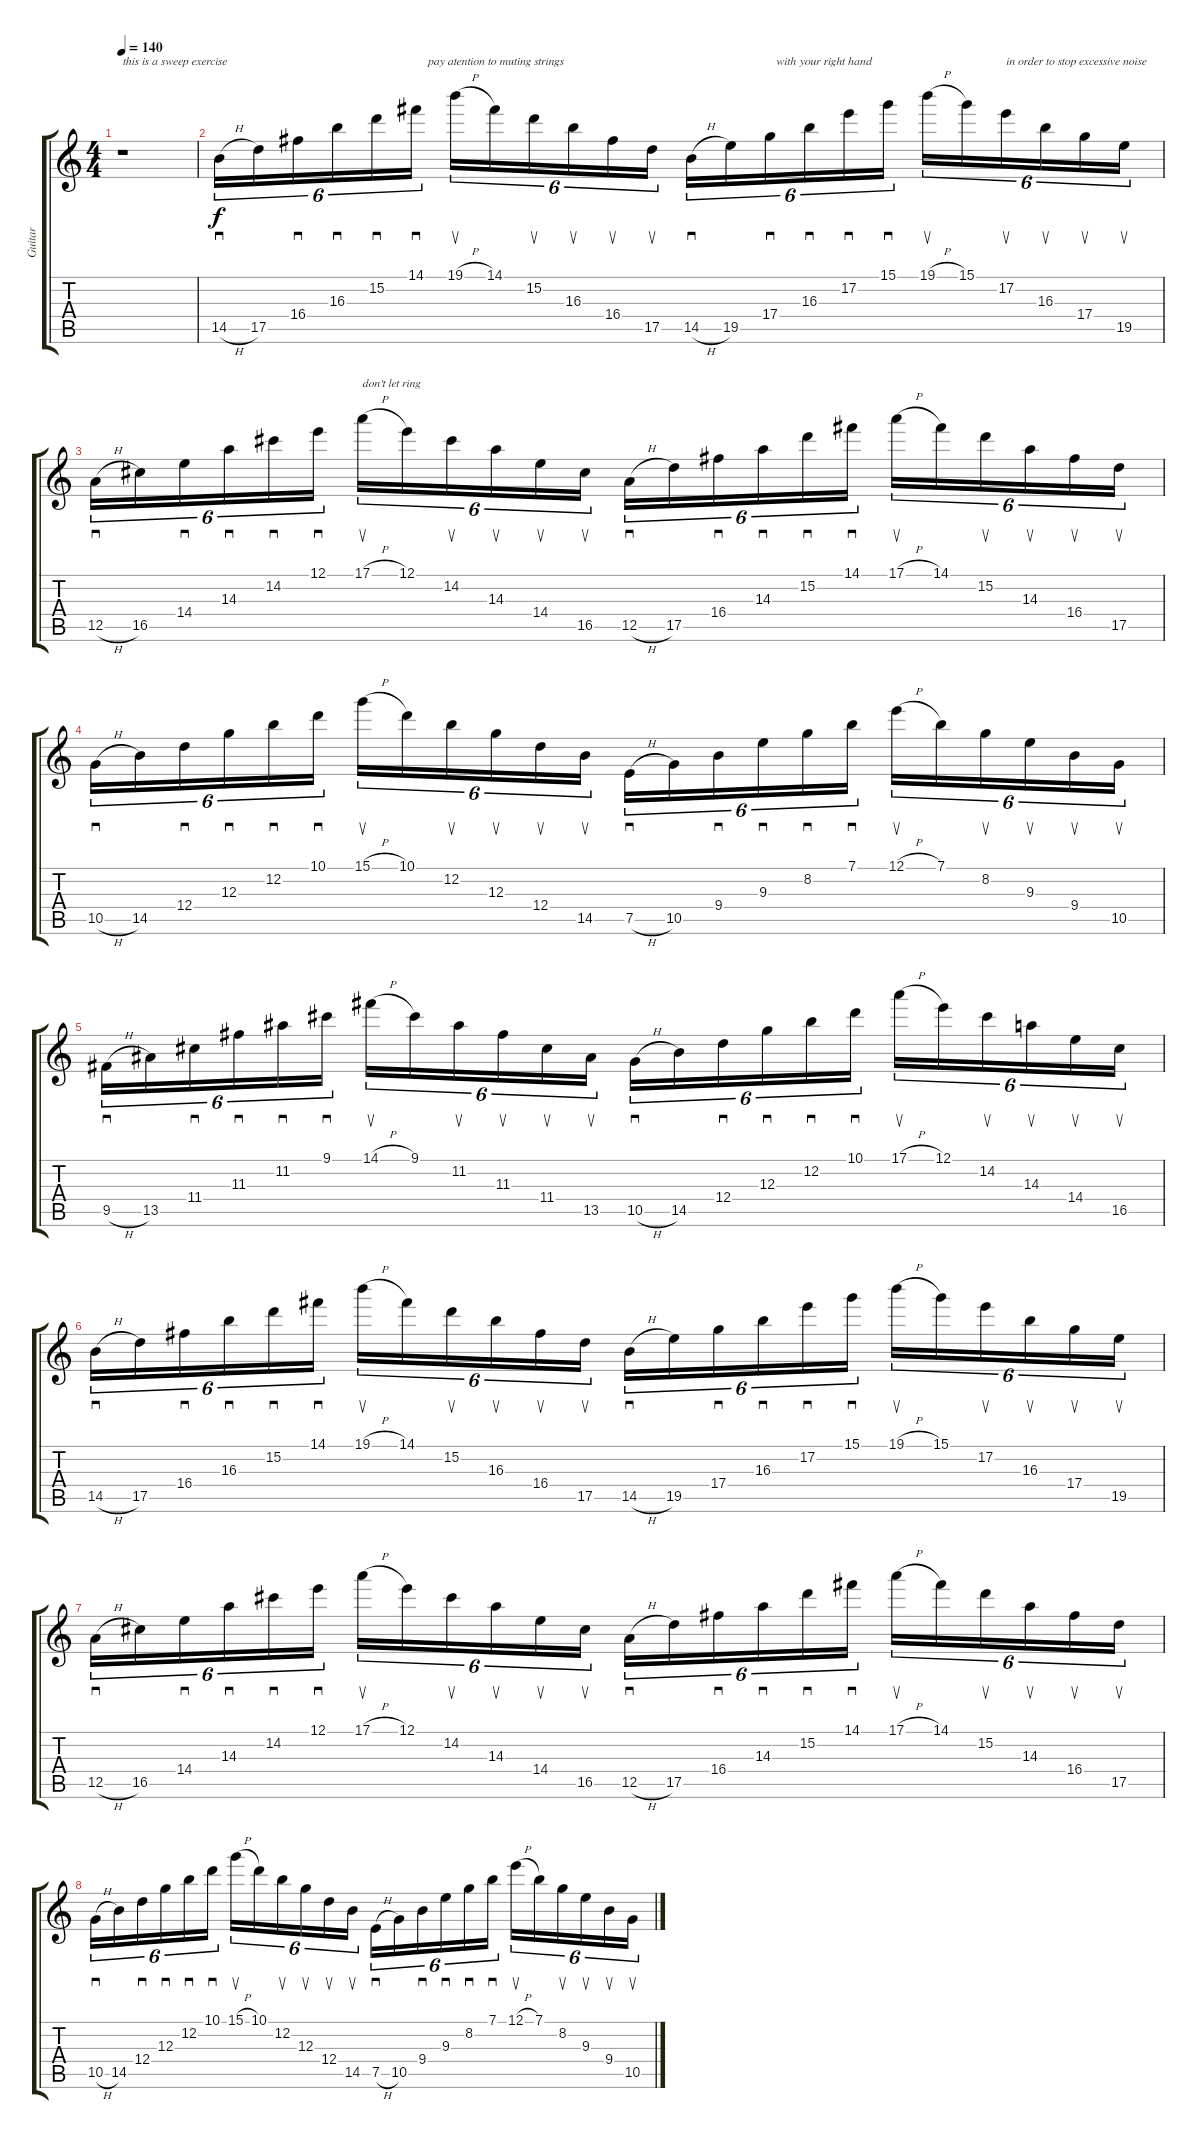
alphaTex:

\track ("Guitar" "Guitar") {instrument overdrivenguitar}
\staff {score tabs}
\tuning (E4 B3 G3 D3 A2 E2) {hide}
\ts (4 4)
\tempo 140
\clef g2
\ks c
r.1{txt "this is a sweep exercise" dy f instrument overdrivenguitar} |
14.5{h}.16{sd tu (6 4)} 17.5.16{tu (6 4)} 16.4.16{sd tu (6 4)} 16.3.16{sd tu (6 4)} 15.2.16{sd tu (6 4)} 14.1.16{sd tu (6 4) txt "    pay atention to muting strings"} 19.1{h}.16{su tu (6 4)} 14.1.16{tu (6 4)} 15.2.16{su tu (6 4)} 16.3.16{su tu (6 4)} 16.4.16{su tu (6 4)} 17.5.16{su tu (6 4)} 14.5{h}.16{sd tu (6 4)} 19.5.16{tu (6 4)} 17.4.16{sd tu (6 4) txt "  with your right hand"} 16.3.16{sd tu (6 4)} 17.2.16{sd tu (6 4)} 15.1.16{sd tu (6 4)} 19.1{h}.16{su tu (6 4)} 15.1.16{tu (6 4)} 17.2.16{su tu (6 4) txt "in order to stop excessive noise"} 16.3.16{su tu (6 4)} 17.4.16{su tu (6 4)} 19.5.16{su tu (6 4)} |
12.5{h}.16{sd tu (6 4)} 16.5.16{tu (6 4)} 14.4.16{sd tu (6 4)} 14.3.16{sd tu (6 4)} 14.2.16{sd tu (6 4)} 12.1.16{sd tu (6 4)} 17.1{h}.16{su tu (6 4) txt "don't let ring"} 12.1.16{tu (6 4)} 14.2.16{su tu (6 4)} 14.3.16{su tu (6 4)} 14.4.16{su tu (6 4)} 16.5.16{su tu (6 4)} 12.5{h}.16{sd tu (6 4)} 17.5.16{tu (6 4)} 16.4.16{sd tu (6 4)} 14.3.16{sd tu (6 4)} 15.2.16{sd tu (6 4)} 14.1.16{sd tu (6 4)} 17.1{h}.16{su tu (6 4)} 14.1.16{tu (6 4)} 15.2.16{su tu (6 4)} 14.3.16{su tu (6 4)} 16.4.16{su tu (6 4)} 17.5.16{su tu (6 4)} |
10.5{h}.16{sd tu (6 4)} 14.5.16{tu (6 4)} 12.4.16{sd tu (6 4)} 12.3.16{sd tu (6 4)} 12.2.16{sd tu (6 4)} 10.1.16{sd tu (6 4)} 15.1{h}.16{su tu (6 4)} 10.1.16{tu (6 4)} 12.2.16{su tu (6 4)} 12.3.16{su tu (6 4)} 12.4.16{su tu (6 4)} 14.5.16{su tu (6 4)} 7.5{h}.16{sd tu (6 4)} 10.5.16{tu (6 4)} 9.4.16{sd tu (6 4)} 9.3.16{sd tu (6 4)} 8.2.16{sd tu (6 4)} 7.1.16{sd tu (6 4)} 12.1{h}.16{su tu (6 4)} 7.1.16{tu (6 4)} 8.2.16{su tu (6 4)} 9.3.16{su tu (6 4)} 9.4.16{su tu (6 4)} 10.5.16{su tu (6 4)} |
9.5{h}.16{sd tu (6 4)} 13.5.16{tu (6 4)} 11.4.16{sd tu (6 4)} 11.3.16{sd tu (6 4)} 11.2.16{sd tu (6 4)} 9.1.16{sd tu (6 4)} 14.1{h}.16{su tu (6 4)} 9.1.16{tu (6 4)} 11.2.16{su tu (6 4)} 11.3.16{su tu (6 4)} 11.4.16{su tu (6 4)} 13.5.16{su tu (6 4)} 10.5{h}.16{sd tu (6 4)} 14.5.16{tu (6 4)} 12.4.16{sd tu (6 4)} 12.3.16{sd tu (6 4)} 12.2.16{sd tu (6 4)} 10.1.16{sd tu (6 4)} 17.1{h}.16{su tu (6 4)} 12.1.16{tu (6 4)} 14.2.16{su tu (6 4)} 14.3.16{su tu (6 4)} 14.4.16{su tu (6 4)} 16.5.16{su tu (6 4)} |
14.5{h}.16{sd tu (6 4)} 17.5.16{tu (6 4)} 16.4.16{sd tu (6 4)} 16.3.16{sd tu (6 4)} 15.2.16{sd tu (6 4)} 14.1.16{sd tu (6 4)} 19.1{h}.16{su tu (6 4)} 14.1.16{tu (6 4)} 15.2.16{su tu (6 4)} 16.3.16{su tu (6 4)} 16.4.16{su tu (6 4)} 17.5.16{su tu (6 4)} 14.5{h}.16{sd tu (6 4)} 19.5.16{tu (6 4)} 17.4.16{sd tu (6 4)} 16.3.16{sd tu (6 4)} 17.2.16{sd tu (6 4)} 15.1.16{sd tu (6 4)} 19.1{h}.16{su tu (6 4)} 15.1.16{tu (6 4)} 17.2.16{su tu (6 4)} 16.3.16{su tu (6 4)} 17.4.16{su tu (6 4)} 19.5.16{su tu (6 4)} |
12.5{h}.16{sd tu (6 4)} 16.5.16{tu (6 4)} 14.4.16{sd tu (6 4)} 14.3.16{sd tu (6 4)} 14.2.16{sd tu (6 4)} 12.1.16{sd tu (6 4)} 17.1{h}.16{su tu (6 4)} 12.1.16{tu (6 4)} 14.2.16{su tu (6 4)} 14.3.16{su tu (6 4)} 14.4.16{su tu (6 4)} 16.5.16{su tu (6 4)} 12.5{h}.16{sd tu (6 4)} 17.5.16{tu (6 4)} 16.4.16{sd tu (6 4)} 14.3.16{sd tu (6 4)} 15.2.16{sd tu (6 4)} 14.1.16{sd tu (6 4)} 17.1{h}.16{su tu (6 4)} 14.1.16{tu (6 4)} 15.2.16{su tu (6 4)} 14.3.16{su tu (6 4)} 16.4.16{su tu (6 4)} 17.5.16{su tu (6 4)} |
10.5{h}.16{sd tu (6 4)} 14.5.16{tu (6 4)} 12.4.16{sd tu (6 4)} 12.3.16{sd tu (6 4)} 12.2.16{sd tu (6 4)} 10.1.16{sd tu (6 4)} 15.1{h}.16{su tu (6 4)} 10.1.16{tu (6 4)} 12.2.16{su tu (6 4)} 12.3.16{su tu (6 4)} 12.4.16{su tu (6 4)} 14.5.16{su tu (6 4)} 7.5{h}.16{sd tu (6 4)} 10.5.16{tu (6 4)} 9.4.16{sd tu (6 4)} 9.3.16{sd tu (6 4)} 8.2.16{sd tu (6 4)} 7.1.16{sd tu (6 4)} 12.1{h}.16{su tu (6 4)} 7.1.16{tu (6 4)} 8.2.16{su tu (6 4)} 9.3.16{su tu (6 4)} 9.4.16{su tu (6 4)} 10.5.16{su tu (6 4)}
